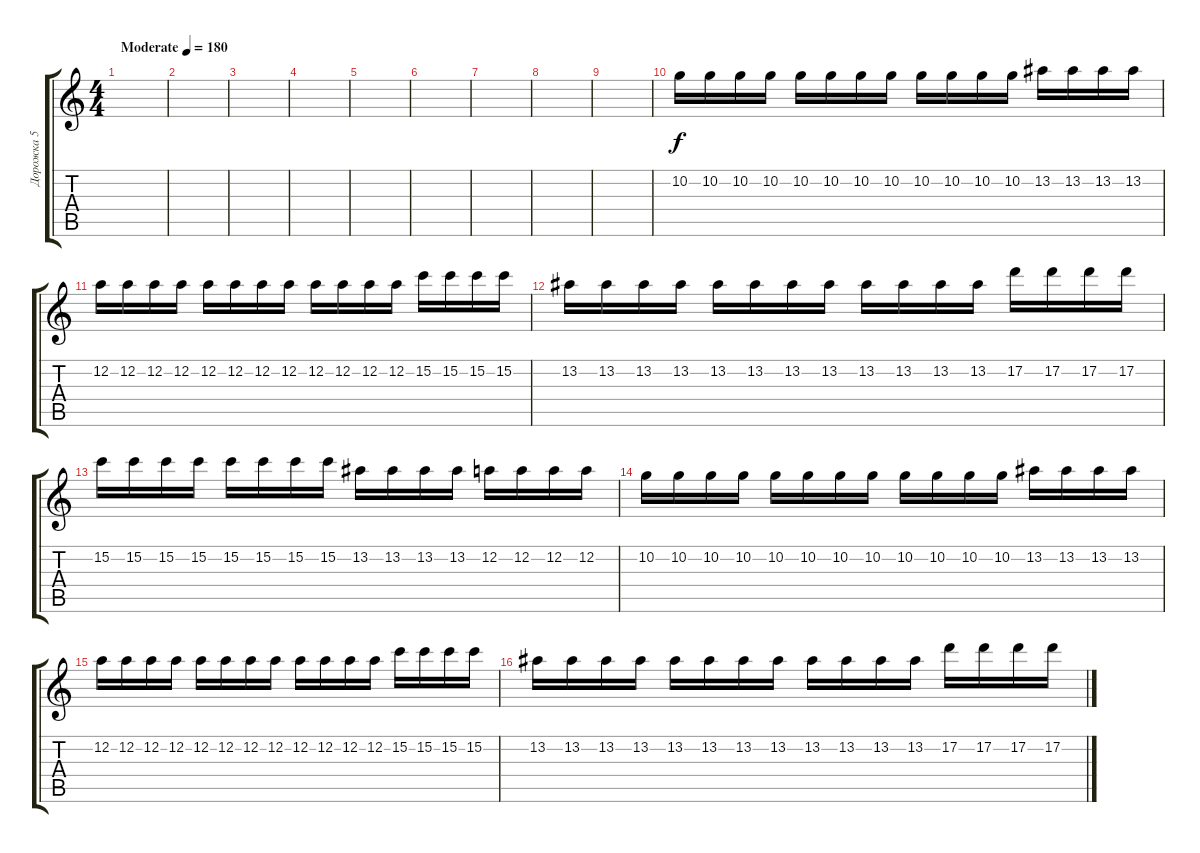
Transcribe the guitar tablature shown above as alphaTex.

\track ("Дорожка 5" "Дорожка 5") {instrument banjo}
\staff {score tabs}
\tuning (D4 A3 F3 C3 G2 D2) {hide}
\displaytranspose 12
\ts (4 4)
\tempo (180 "Moderate")
\clef g2
\ks c
|
|
|
|
|
|
|
|
|
10.2.16 10.2.16 10.2.16 10.2.16 10.2.16 10.2.16 10.2.16 10.2.16 10.2.16 10.2.16 10.2.16 10.2.16 13.2.16 13.2.16 13.2.16 13.2.16 |
12.2.16 12.2.16 12.2.16 12.2.16 12.2.16 12.2.16 12.2.16 12.2.16 12.2.16 12.2.16 12.2.16 12.2.16 15.2.16 15.2.16 15.2.16 15.2.16 |
13.2.16 13.2.16 13.2.16 13.2.16 13.2.16 13.2.16 13.2.16 13.2.16 13.2.16 13.2.16 13.2.16 13.2.16 17.2.16 17.2.16 17.2.16 17.2.16 |
15.2.16 15.2.16 15.2.16 15.2.16 15.2.16 15.2.16 15.2.16 15.2.16 13.2.16 13.2.16 13.2.16 13.2.16 12.2.16 12.2.16 12.2.16 12.2.16 |
10.2.16 10.2.16 10.2.16 10.2.16 10.2.16 10.2.16 10.2.16 10.2.16 10.2.16 10.2.16 10.2.16 10.2.16 13.2.16 13.2.16 13.2.16 13.2.16 |
12.2.16 12.2.16 12.2.16 12.2.16 12.2.16 12.2.16 12.2.16 12.2.16 12.2.16 12.2.16 12.2.16 12.2.16 15.2.16 15.2.16 15.2.16 15.2.16 |
13.2.16 13.2.16 13.2.16 13.2.16 13.2.16 13.2.16 13.2.16 13.2.16 13.2.16 13.2.16 13.2.16 13.2.16 17.2.16 17.2.16 17.2.16 17.2.16
